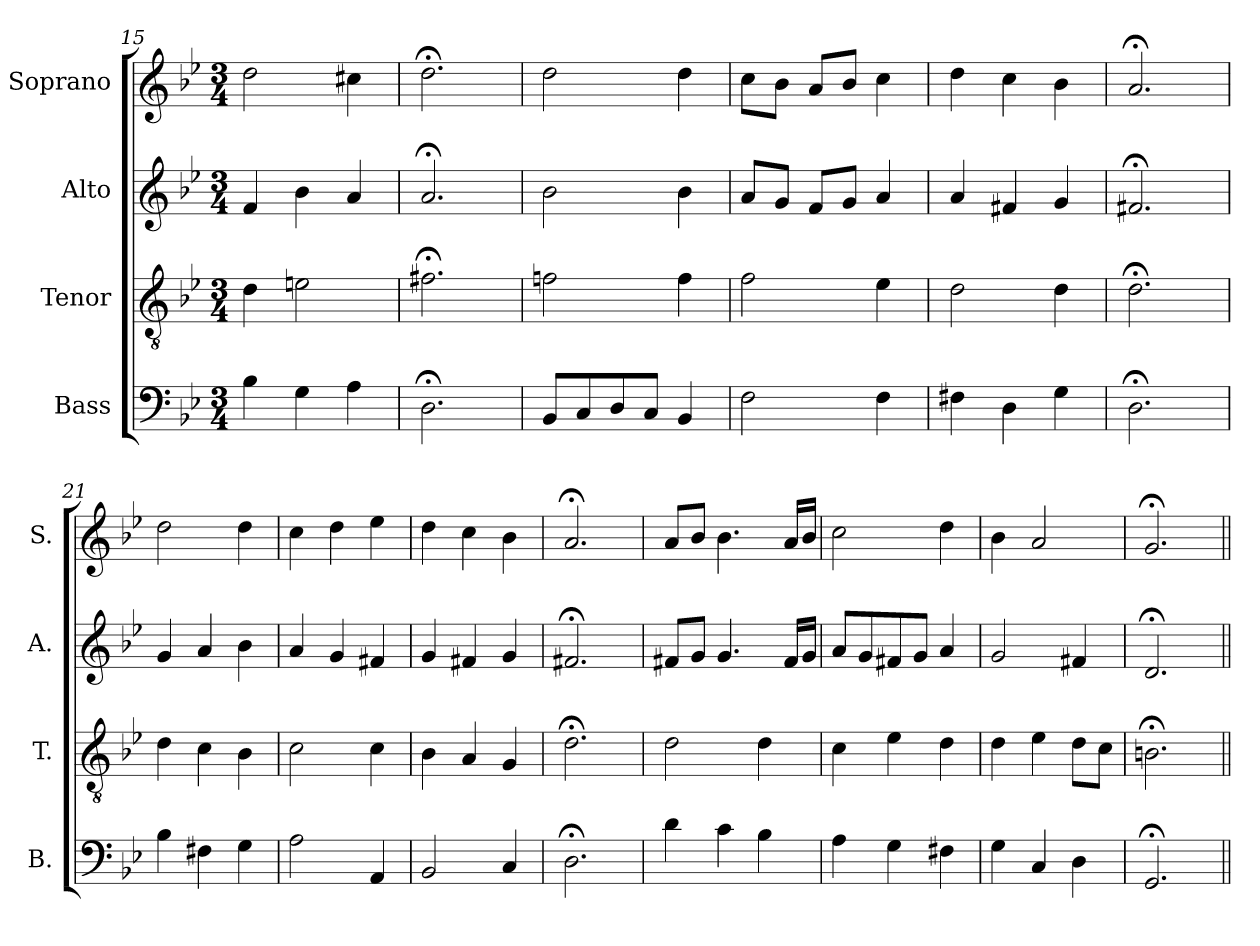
**kern	**kern	**kern	**kern
*part4	*part3	*part2	*part1
*staff4	*staff3	*staff2	*staff1
*I"Bass	*I"Tenor	*I"Alto	*I"Soprano
*I'B.	*I'T.	*I'A.	*I'S.
*clefF4	*clefGv2	*clefG2	*clefG2
*	*ITrd7c12	*	*
*k[b-e-]	*k[b-e-]	*k[b-e-]	*k[b-e-]
*B-:	*B-:	*B-:	*B-:
*M3/4	*M3/4	*M3/4	*M3/4
=15	=15	=15	=15
4B-\	4D\	4f/	2dd\
4G\	2En\	4b-\	.
4A\	.	4a/	4cc#X\
=16	=16	=16	=16
2.D;<\	2.F#X;<\	2.a;</	2.dd;<\
=17	=17	=17	=17
8BB-/L	2Fn\	2b-\	2dd\
8C/	.	.	.
8D/	.	.	.
8C/J	.	.	.
4BB-/	4F\	4b-\	4dd\
=18	=18	=18	=18
2F\	2F\	8a/L	8cc\L
.	.	8g/J	8b-\J
.	.	8f/L	8a/L
.	.	8g/J	8b-/J
4F\	4E-\	4a/	4cc\
=19	=19	=19	=19
4F#X\	2D\	4a/	4dd\
4D\	.	4f#X/	4cc\
4G\	4D\	4g/	4b-\
=20	=20	=20	=20
2.D;<\	2.D;<\	2.f#X;</	2.a;</
!!LO:LB:g=z
=21	=21	=21	=21
4B-\	4D\	4g/	2dd\
4F#X\	4C\	4a/	.
4G\	4BB-\	4b-\	4dd\
=22	=22	=22	=22
2A\	2C\	4a/	4cc\
.	.	4g/	4dd\
4AA/	4C\	4f#X/	4ee-\
=23	=23	=23	=23
2BB-/	4BB-\	4g/	4dd\
.	4AA/	4f#X/	4cc\
4C/	4GG/	4g/	4b-\
=24	=24	=24	=24
2.D;<\	2.D;<\	2.f#X;</	2.a;</
!!LO:LB:g=z
=25	=25	=25	=25
4d\	2D\	8f#X/L	8a/L
.	.	8g/J	8b-/J
4c\	.	4.g/	4.b-\
4B-\	4D\	.	.
.	.	16f#/LL	16a/LL
.	.	16g/JJ	16b-/JJ
=26	=26	=26	=26
4A\	4C\	8a/L	2cc\
.	.	8g/	.
4G\	4E-\	8f#X/	.
.	.	8g/J	.
4F#X\	4D\	4a/	4dd\
=27	=27	=27	=27
4G\	4D\	2g/	4b-\
4C/	4E-\	.	2a/
4D\	8D\L	4f#X/	.
.	8C\J	.	.
=28	=28	=28	=28
2.GG;</	2.BBn;<\	2.d;</	2.g;</
=||	=||	=||	=||
*-	*-	*-	*-
